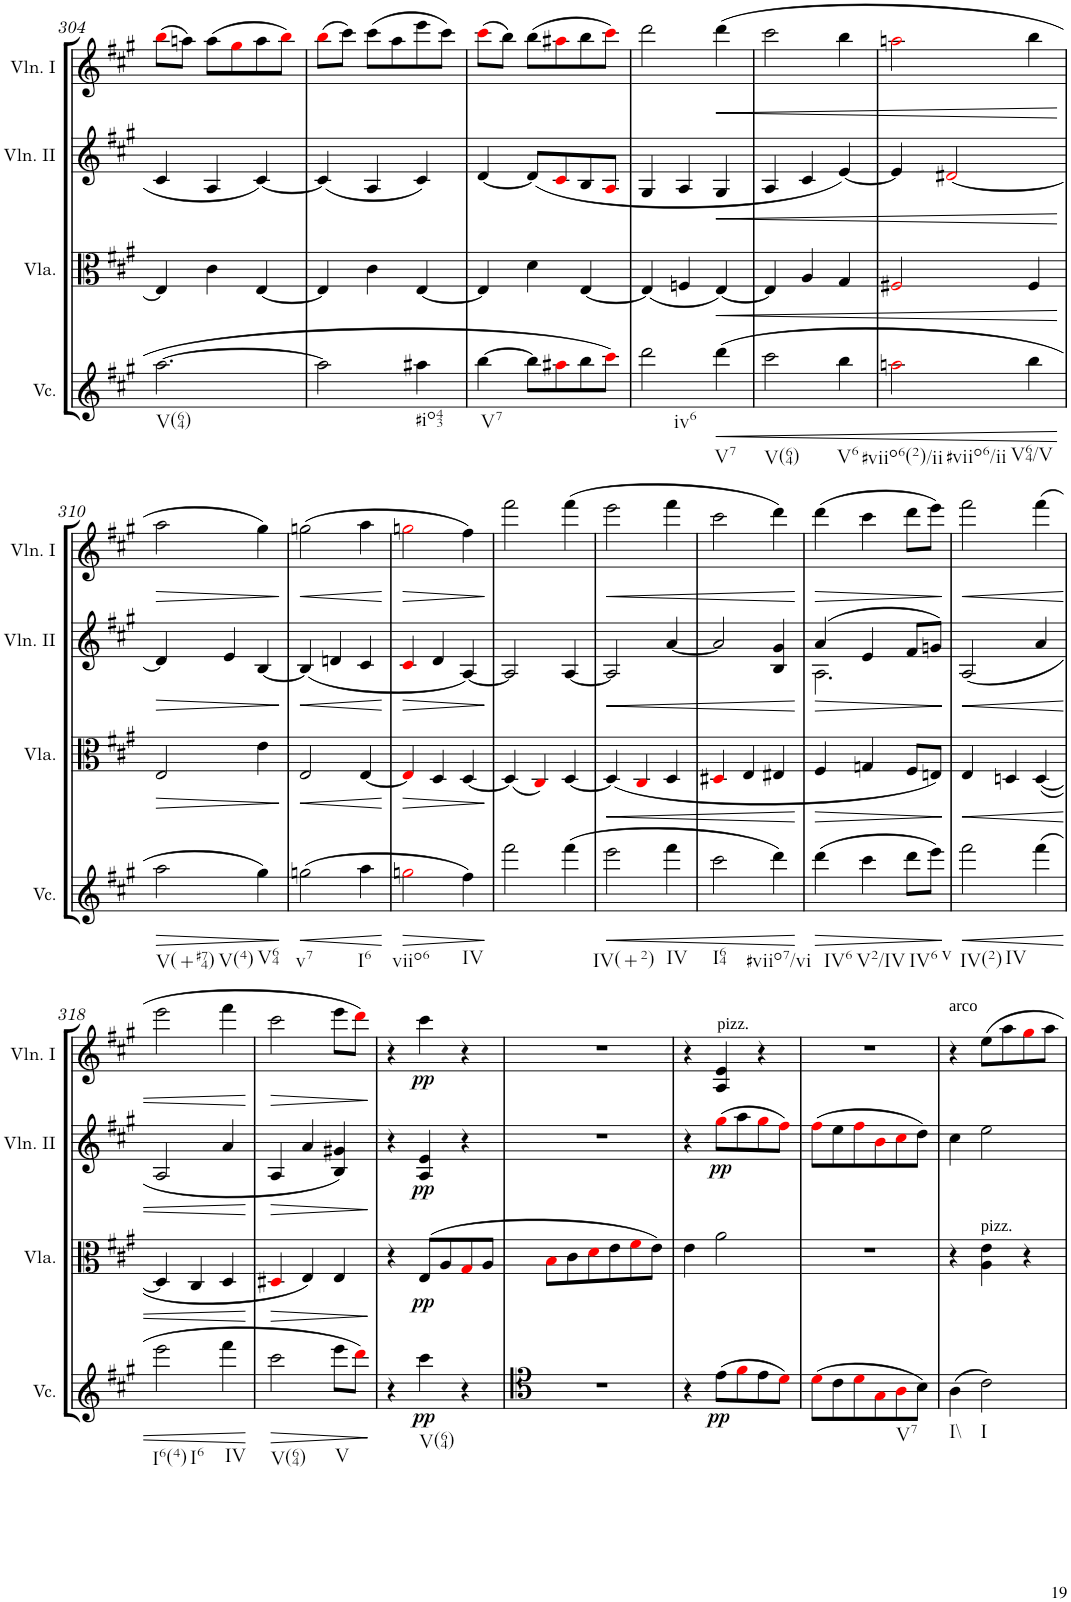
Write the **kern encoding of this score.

**kern	**dynam	**kern	**dynam	**kern	**dynam	**kern	**dynam
*part4	*part4	*part3	*part3	*part2	*part2	*part1	*part1
*staff4	*staff4	*staff3	*staff3	*staff2	*staff2	*staff1	*staff1
*I"Violoncello	*	*I"Viola	*	*I"Violin II	*	*I"Violin I	*
*I'Vc.	*	*I'Vla.	*	*I'Vln. II	*	*I'Vln. I	*
!!LO:PB:g=z
*clefG2	*	*clefC3	*	*clefG2	*	*clefG2	*
*k[f#c#g#]	*	*k[f#c#g#]	*	*k[f#c#g#]	*	*k[f#c#g#]	*
*M3/4	*	*M3/4	*	*M3/4	*	*M3/4	*
=304	=304	=304	=304	=304	=304	=304	=304
!LO:TX:b:t=V(64)	!	!	!	!	!	!	!
[2.aa\	.	4E/]	.	4c#/	.	(8bbi\L	.
.	.	.	.	.	.	8aan\J)	.
.	.	4c#\	.	4A/	.	(8aa\L	.
.	.	.	.	.	.	8gg#i\	.
.	.	[4E/	.	[4c#/	.	8aa\	.
.	.	.	.	.	.	8bbi\J)	.
=305	=305	=305	=305	=305	=305	=305	=305
2aa\]	.	4E/]	.	(4c#/]	.	(8bbi\L	.
.	.	.	.	.	.	8ccc#\J)	.
.	.	4c#\	.	4A/	.	(8ccc#\L	.
.	.	.	.	.	.	8aa\	.
!LO:TX:b:t=#io43	!	!	!	!	!	!	!
4aa#X\	.	[4E/	.	4c#/)	.	8eee\	.
.	.	.	.	.	.	8ccc#\J)	.
=306	=306	=306	=306	=306	=306	=306	=306
!LO:TX:b:t=V7	!	!	!	!	!	!	!
[4bb\	.	4E/]	.	[4d/	.	(8ccc#i\L	.
.	.	.	.	.	.	8bb\J)	.
8bb\L]	.	4d\	.	(8d/L]	.	(8bb\L	.
8aa#Xi\	.	.	.	8c#i/	.	8aa#Xi\	.
8bb\	.	[4E/	.	8B/	.	8bb\	.
8ccc#i\J	.	.	.	8Ai/J	.	8ccc#i\J)	.
=307	=307	=307	=307	=307	=307	=307	=307
!LO:TX:b:t=iv6	!	!	!	!	!	!	!
2ddd\	.	(4E/]	.	4G#/	.	2ddd\	.
.	.	4Fn/	.	4A/	.	.	.
!LO:TX:b:t=V7	!	!	!	!	!	!	!
!	!LO:HP:b	!	!LO:HP:b	!	!LO:HP:b	!	!LO:HP:b
(4ddd\	<	[4E/)	<	4G#/	<	(4ddd\	<
=308	=308	=308	=308	=308	=308	=308	=308
!LO:TX:b:t=V(64)	!	!	!	!	!	!	!
2ccc#\	.	4E/]	.	4A/	.	2ccc#\	.
.	.	4A/	.	4c#/	.	.	.
!LO:TX:b:t=V6	!	!	!	!	!	!	!
4bb\	.	4G#/	.	[4e/)	.	4bb\	.
=309	=309	=309	=309	=309	=309	=309	=309
!LO:TX:b:t=#viio6(2)/ii	!	!	!	!	!	!	!
!LO:TX:b:t=#viio6/ii	!	!	!	!	!	!	!
2aani\	.	2F#Xi/	.	4e/]	.	2aani\	.
.	.	.	.	[2d#Xi/	.	.	.
!LO:TX:b:t=V64/V	!	!	!	!	!	!	!
4bb\	.	4F#/	.	.	.	4bb\	.
.	[	.	[	.	[	.	[
!!LO:LB:g=z
=310	=310	=310	=310	=310	=310	=310	=310
!LO:TX:b:t=V(+#74)	!	!	!	!	!	!	!
!LO:TX:b:t=V(4)	!	!	!	!	!	!	!
!	!LO:HP:b	!	!LO:HP:b	!	!LO:HP:b	!	!LO:HP:b
2aa\	>	2E/	>	4d#/]	>	2aa\	>
.	.	.	.	4e/	.	.	.
!LO:TX:b:t=V64	!	!	!	!	!	!	!
4gg#\)	.	4e\	.	[4B/	.	4gg#\)	.
.	]	.	]	.	]	.	]
=311	=311	=311	=311	=311	=311	=311	=311
!LO:TX:b:t=v7	!	!	!	!	!	!	!
!	!LO:HP:b	!	!LO:HP:b	!	!LO:HP:b	!	!LO:HP:b
(2ggn\	<	2E/	<	(4B/]	<	(2ggn\	<
.	.	.	.	4dn/	.	.	.
!LO:TX:b:t=I6	!	!	!	!	!	!	!
4aa\	.	[4E/	.	4c#/	.	4aa\	.
.	[	.	[	.	[	.	[
=312	=312	=312	=312	=312	=312	=312	=312
!LO:TX:b:t=viio6	!	!	!	!	!	!	!
!	!LO:HP:b	!	!LO:HP:b	!	!LO:HP:b	!	!LO:HP:b
2ggni\	>	4Ei/]	>	4c#i/	>	2ggni\	>
.	.	4D/	.	4d/	.	.	.
!LO:TX:b:t=IV	!	!	!	!	!	!	!
4ff#\)	.	[4D/	.	[4A/)	.	4ff#\)	.
.	]	.	]	.	]	.	]
=313	=313	=313	=313	=313	=313	=313	=313
2fff#\	.	(4D/]	.	2A/]	.	2fff#\	.
.	.	4C#i/)	.	.	.	.	.
(4fff#\	.	[4D/	.	[4A/	.	(4fff#\	.
=314	=314	=314	=314	=314	=314	=314	=314
!LO:TX:b:t=IV(+2)	!	!	!	!	!	!	!
!	!LO:HP:b	!	!LO:HP:b	!	!LO:HP:b	!	!LO:HP:b
2eee\	<	(4D/]	<	2A/]	<	2eee\	<
.	.	4C#i/	.	.	.	.	.
!LO:TX:b:t=IV	!	!	!	!	!	!	!
4fff#\	.	4D/	.	[4a/	.	4fff#\	.
=315	=315	=315	=315	=315	=315	=315	=315
!LO:TX:b:t=I64	!	!	!	!	!	!	!
2ccc#\	.	4D#Xi/	.	2a/]	.	2ccc#\	.
.	.	4E/	.	.	.	.	.
!LO:TX:b:t=#viio7/vi	!	!	!	!	!	!	!
4ddd\)	.	4E#X/	.	4B/ 4g#/	.	4ddd\)	.
.	[	.	[	.	[	.	[
=316	=316	=316	=316	=316	=316	=316	=316
!LO:TX:b:t=IV6	!	!	!	!	!	!	!
!	!LO:HP:b	!	!LO:HP:b	!	!LO:HP:b	!	!LO:HP:b
*	*	*	*	*^	*	*	*
(4ddd\	>	4F#/	>	(4a/	2.A\	>	(4ddd\	>
!LO:TX:b:t=V2/IV	!	!	!	!	!	!	!	!
4ccc#\	.	4Gn/	.	4e/	.	.	4ccc#\	.
!LO:TX:b:t=IV6	!	!	!	!	!	!	!	!
8ddd\L	.	8F#/L	.	8f#/L	.	.	8ddd\L	.
!LO:TX:b:t=v	!	!	!	!	!	!	!	!
8eee\J)	.	8En/J)	.	8gn/J)	.	.	8eee\J)	.
*	*	*	*	*v	*v	*	*	*
.	]	.	]	.	]	.	]
=317	=317	=317	=317	=317	=317	=317	=317
!LO:TX:b:t=IV(2)	!	!	!	!	!	!	!
!LO:TX:b:t=IV	!	!	!	!	!	!	!
!	!LO:HP:b	!	!LO:HP:b	!	!LO:HP:b	!	!LO:HP:b
2fff#\	<	4E/	<	(2A/	<	2fff#\	<
.	.	4Dn/	.	.	.	.	.
(4fff#\	.	([4D/	.	4a/	.	(4fff#\	.
!!LO:LB:g=z
=318	=318	=318	=318	=318	=318	=318	=318
!LO:TX:b:t=I6(4)	!	!	!	!	!	!	!
!LO:TX:b:t=I6	!	!	!	!	!	!	!
2eee\	.	4D/]	.	2A/	.	2eee\	.
.	.	4C#/	.	.	.	.	.
!LO:TX:b:t=IV	!	!	!	!	!	!	!
4fff#\	.	4D/	.	4a/	.	4fff#\	.
.	[	.	[	.	[	.	[
=319	=319	=319	=319	=319	=319	=319	=319
!LO:TX:b:t=V(64)	!	!	!	!	!	!	!
!	!LO:HP:b	!	!LO:HP:b	!	!LO:HP:b	!	!LO:HP:b
2ccc#\	>	4D#Xi/	>	4A/	>	2ccc#\	>
.	.	4E/)	.	4a/	.	.	.
!LO:TX:b:t=V	!	!	!	!	!	!	!
8eee\L	.	4E/	.	4B/ 4g#X/)	.	8eee\L	.
8dddi\J)	.	.	.	.	.	8dddi\J)	.
.	]	.	]	.	]	.	]
=320	=320	=320	=320	=320	=320	=320	=320
4r	.	4r	.	4r	.	4r	.
!LO:TX:b:t=V(64)	!	!	!	!	!	!	!
!	!LO:DY:b	!	!LO:DY:b	!	!LO:DY:b	!	!LO:DY:b
4ccc#\	pp	(8E/L	pp	4A/ 4e/	pp	4ccc#\	pp
.	.	8A/	.	.	.	.	.
4r	.	8G#i/	.	4r	.	4r	.
.	.	8A/J	.	.	.	.	.
=321	=321	=321	=321	=321	=321	=321	=321
2.r	.	8Bi\L	.	2.r	.	2.r	.
.	.	8c#\	.	.	.	.	.
.	.	8di\	.	.	.	.	.
.	.	8e\	.	.	.	.	.
.	.	8f#i\	.	.	.	.	.
.	.	8e\J)	.	.	.	.	.
=322	=322	=322	=322	=322	=322	=322	=322
4r	.	4e\	.	4r	.	4r	.
!	!	!	!	!	!	!LO:TX:a:t=pizz.	!
!	!LO:DY:b	!	!	!	!LO:DY:b	!	!
(8e\L	pp	2a\	.	(8gg#i\L	pp	4A/ 4e/	.
8f#i\	.	.	.	8aa\	.	.	.
8e\	.	.	.	8gg#i\	.	4r	.
8di\J)	.	.	.	8ff#i\J)	.	.	.
=323	=323	=323	=323	=323	=323	=323	=323
(8di\L	.	2.r	.	(8ff#i\L	.	2.r	.
8c#\	.	.	.	8ee\	.	.	.
8di\	.	.	.	8ff#i\	.	.	.
8G#i\	.	.	.	8bi\	.	.	.
!LO:TX:b:t=V7	!	!	!	!	!	!	!
8Ai\	.	.	.	8cc#i\	.	.	.
8B\J)	.	.	.	8dd\J)	.	.	.
=324	=324	=324	=324	=324	=324	=324	=324
!	!	!	!	!	!	!LO:TX:a:t=arco	!
!LO:TX:b:t=I\\	!	!	!	!	!	!	!
(4A\	.	4r	.	4cc#\	.	4r	.
!	!	!LO:TX:a:t=pizz.	!	!	!	!	!
!LO:TX:b:t=I	!	!	!	!	!	!	!
2c#\)	.	4A\ 4e\	.	2ee\	.	8ee\L	.
.	.	.	.	.	.	8aa\	.
.	.	4r	.	.	.	8gg#i\	.
.	.	.	.	.	.	8aa\J	.
=	=	=	=	=	=	=	=
*-	*-	*-	*-	*-	*-	*-	*-
